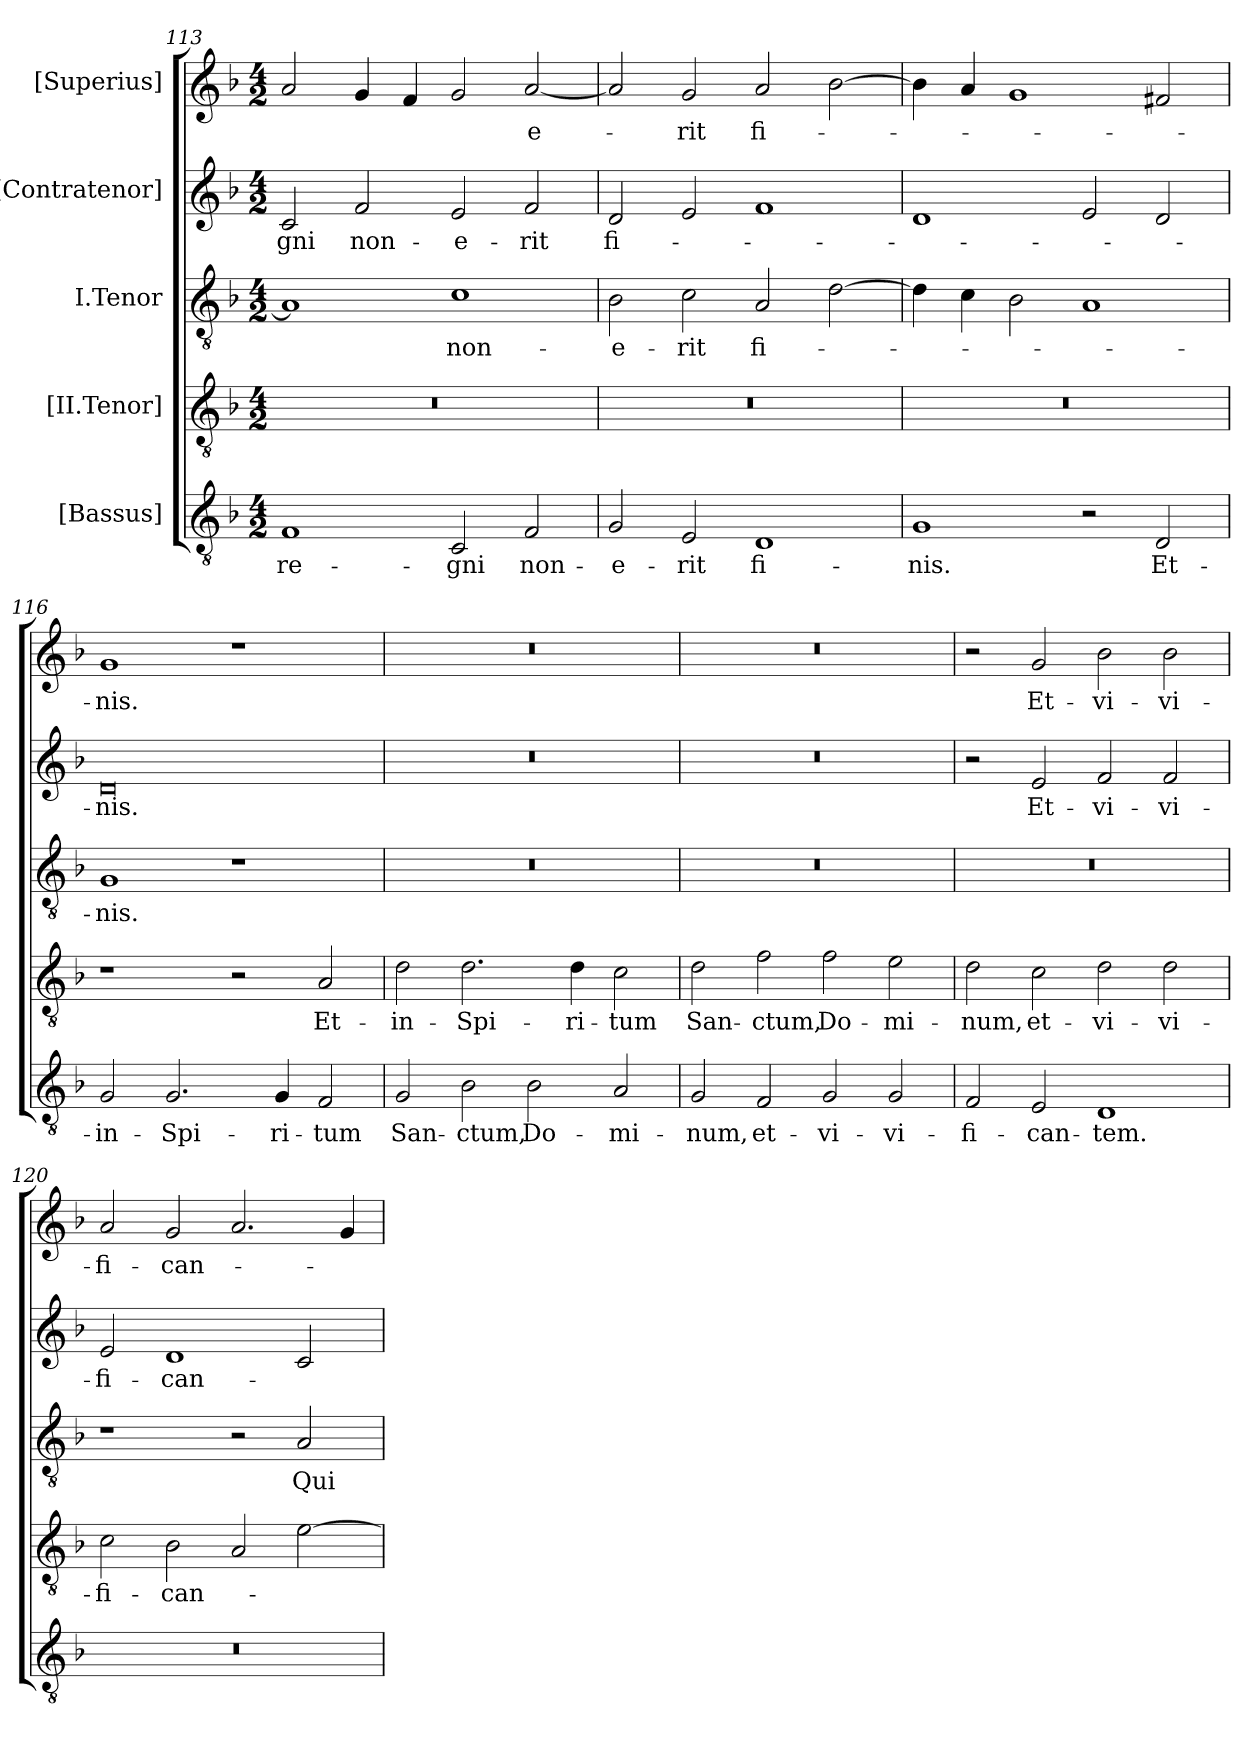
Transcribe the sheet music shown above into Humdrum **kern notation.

**kern	**text	**kern	**text	**kern	**text	**kern	**text	**kern	**text
*part5	*part5	*part4	*part4	*part3	*part3	*part2	*part2	*part1	*part1
*staff5	*staff5	*staff4	*staff4	*staff3	*staff3	*staff2	*staff2	*staff1	*staff1
*I"[Bassus]	*	*I"[II.Tenor]	*	*I"I.Tenor	*	*I"[Contratenor]	*	*I"[Superius]	*
*clefGv2	*	*clefGv2	*	*clefGv2	*	*clefG2	*	*clefG2	*
*k[b-]	*	*k[b-]	*	*k[b-]	*	*k[b-]	*	*k[b-]	*
*M4/2	*	*M4/2	*	*M4/2	*	*M4/2	*	*M4/2	*
=113	=113	=113	=113	=113	=113	=113	=113	=113	=113
1F/	re-	0r	.	1A/]	.	2c/	-gni	2a/	.
.	.	.	.	.	.	2f/	non-	4g/	.
.	.	.	.	.	.	.	.	4f/	.
2C/	-gni	.	.	1c\	non-	2e/	e-	2g/	.
2F/	non-	.	.	.	.	2f/	-rit	[2a/	e-
=114	=114	=114	=114	=114	=114	=114	=114	=114	=114
2G/	e-	0r	.	2B-\	e-	2d/	fi-	2a/]	.
2E/	-rit	.	.	2c\	-rit	2e/	.	2g/	-rit
1D/	fi-	.	.	2A/	fi-	1f/	.	2a/	fi-
.	.	.	.	[2d\	.	.	.	[2b-\	.
=115	=115	=115	=115	=115	=115	=115	=115	=115	=115
1G/	-nis.	0r	.	4d\]	.	1d/	.	4b-\]	.
.	.	.	.	4c\	.	.	.	4a/	.
.	.	.	.	2B-\	.	.	.	1g/	.
2r	.	.	.	1A/	.	2e/	.	.	.
2D/	Et-	.	.	.	.	2d/	.	2f#X/	.
=116	=116	=116	=116	=116	=116	=116	=116	=116	=116
2G/	in-	1r	.	1G/	-nis.	0d/	-nis.	1g/	-nis.
2.G/	Spi-	.	.	.	.	.	.	.	.
.	.	2r	.	1r	.	.	.	1r	.
4G/	-ri-	.	.	.	.	.	.	.	.
2F/	-tum	2A/	Et-	.	.	.	.	.	.
=117	=117	=117	=117	=117	=117	=117	=117	=117	=117
2G/	San-	2d\	in-	0r	.	0r	.	0r	.
2B-\	-ctum,	2.d\	Spi-	.	.	.	.	.	.
2B-\	Do-	.	.	.	.	.	.	.	.
.	.	4d\	-ri-	.	.	.	.	.	.
2A/	-mi-	2c\	-tum	.	.	.	.	.	.
=118	=118	=118	=118	=118	=118	=118	=118	=118	=118
2G/	-num,	2d\	San-	0r	.	0r	.	0r	.
2F/	et-	2f\	-ctum,	.	.	.	.	.	.
2G/	vi-	2f\	Do-	.	.	.	.	.	.
2G/	-vi-	2e\	-mi-	.	.	.	.	.	.
=119	=119	=119	=119	=119	=119	=119	=119	=119	=119
2F/	-fi-	2d\	-num,	0r	.	2r	.	2r	.
2E/	-can-	2c\	et-	.	.	2e/	Et-	2g/	Et-
1D/	-tem.	2d\	vi-	.	.	2f/	vi-	2b-\	vi-
.	.	2d\	-vi-	.	.	2f/	-vi-	2b-\	-vi-
=120	=120	=120	=120	=120	=120	=120	=120	=120	=120
0r	.	2c\	-fi-	1r	.	2e/	-fi-	2a/	-fi-
.	.	2B-\	-can-	.	.	1d/	-can-	2g/	-can-
.	.	2A/	.	2r	.	.	.	2.a/	.
.	.	[2e\	.	2A/	Qui-	2c/	.	.	.
.	.	.	.	.	.	.	.	4g/	.
=	=	=	=	=	=	=	=	=	=
*-	*-	*-	*-	*-	*-	*-	*-	*-	*-
